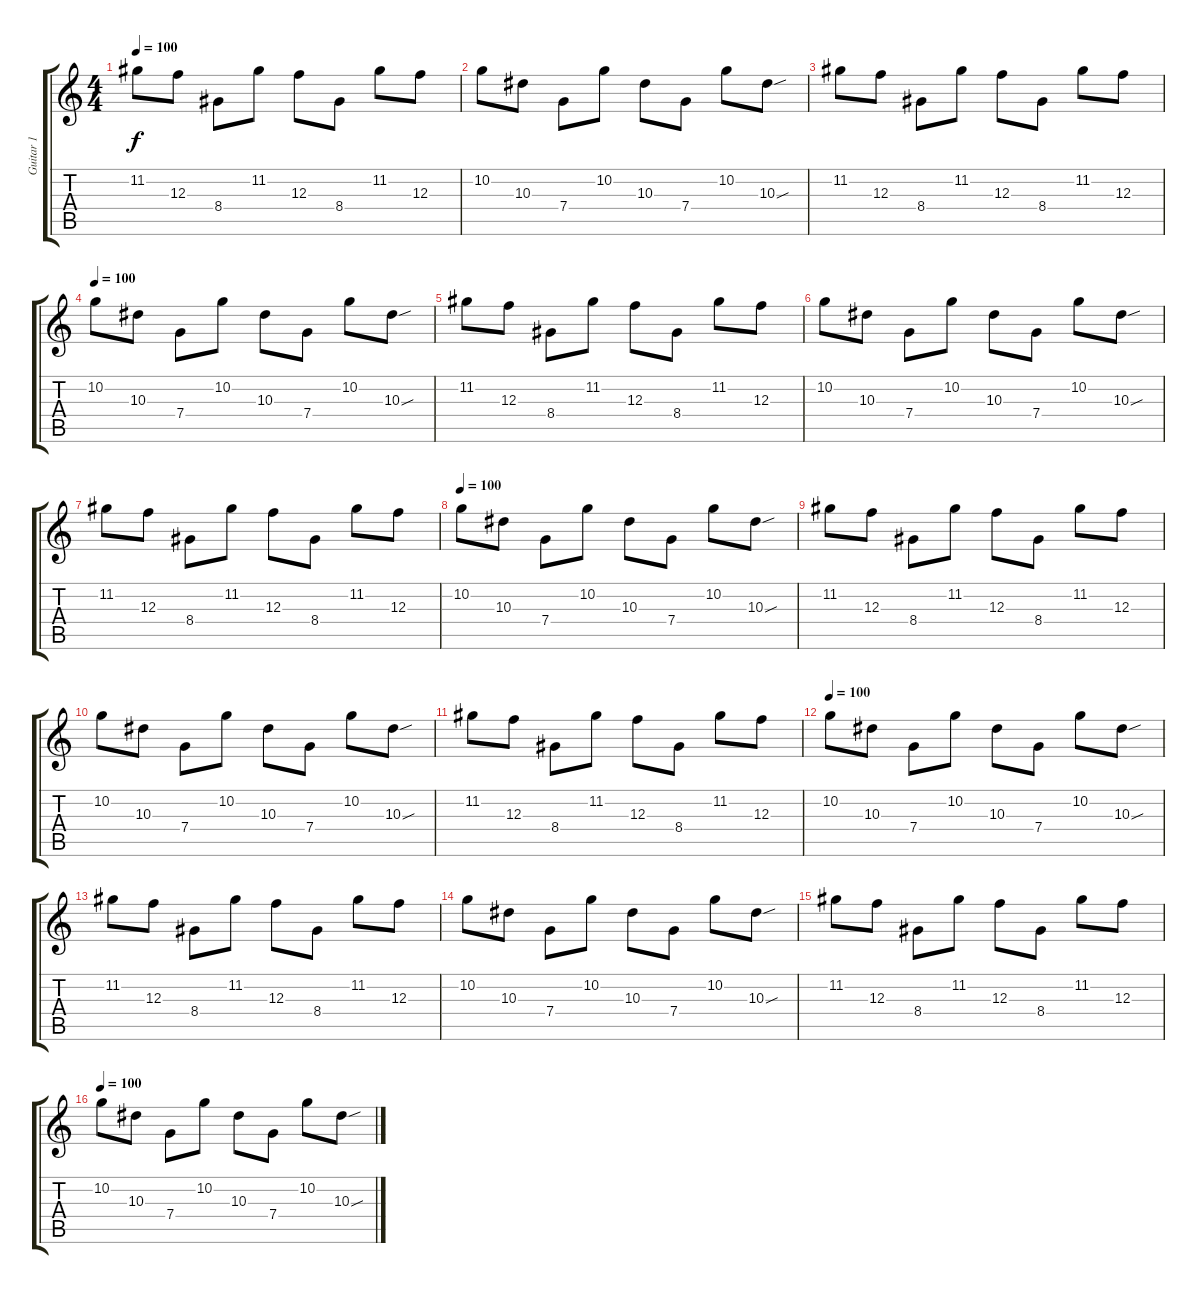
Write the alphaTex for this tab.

\track ("Guitar 1" "Guitar 1") {instrument distortionguitar}
\staff {score tabs}
\tuning (D4 A3 F3 C3 G2 C2) {hide}
\ts (4 4)
\tempo 100
\clef g2
\ks c
11.2.8{dy f} 12.3.8 8.4.8 11.2.8 12.3.8 8.4.8 11.2.8 12.3.8 |
10.2.8 10.3.8 7.4.8 10.2.8 10.3.8 7.4.8 10.2.8 10.3{sou}.8 |
11.2.8 12.3.8 8.4.8 11.2.8 12.3.8 8.4.8 11.2.8 12.3.8 |
\tempo 100
10.2.8 10.3.8 7.4.8 10.2.8 10.3.8 7.4.8 10.2.8 10.3{sou}.8 |
11.2.8 12.3.8 8.4.8 11.2.8 12.3.8 8.4.8 11.2.8 12.3.8 |
10.2.8 10.3.8 7.4.8 10.2.8 10.3.8 7.4.8 10.2.8 10.3{sou}.8 |
11.2.8 12.3.8 8.4.8 11.2.8 12.3.8 8.4.8 11.2.8 12.3.8 |
\tempo 100
10.2.8{volume 10} 10.3.8 7.4.8 10.2.8 10.3.8 7.4.8 10.2.8 10.3{sou}.8 |
11.2.8 12.3.8 8.4.8 11.2.8 12.3.8 8.4.8 11.2.8 12.3.8 |
10.2.8{volume 9} 10.3.8 7.4.8 10.2.8 10.3.8 7.4.8 10.2.8 10.3{sou}.8 |
11.2.8 12.3.8 8.4.8 11.2.8 12.3.8 8.4.8 11.2.8 12.3.8 |
\tempo 100
10.2.8{volume 8} 10.3.8 7.4.8 10.2.8 10.3.8 7.4.8 10.2.8 10.3{sou}.8 |
11.2.8 12.3.8 8.4.8 11.2.8 12.3.8 8.4.8 11.2.8 12.3.8 |
10.2.8{volume 7} 10.3.8 7.4.8 10.2.8 10.3.8 7.4.8 10.2.8 10.3{sou}.8 |
11.2.8{volume 6} 12.3.8 8.4.8 11.2.8 12.3.8 8.4.8 11.2.8 12.3.8 |
\tempo 100
10.2.8{volume 5} 10.3.8 7.4.8 10.2.8 10.3.8 7.4.8 10.2.8 10.3{sou}.8
